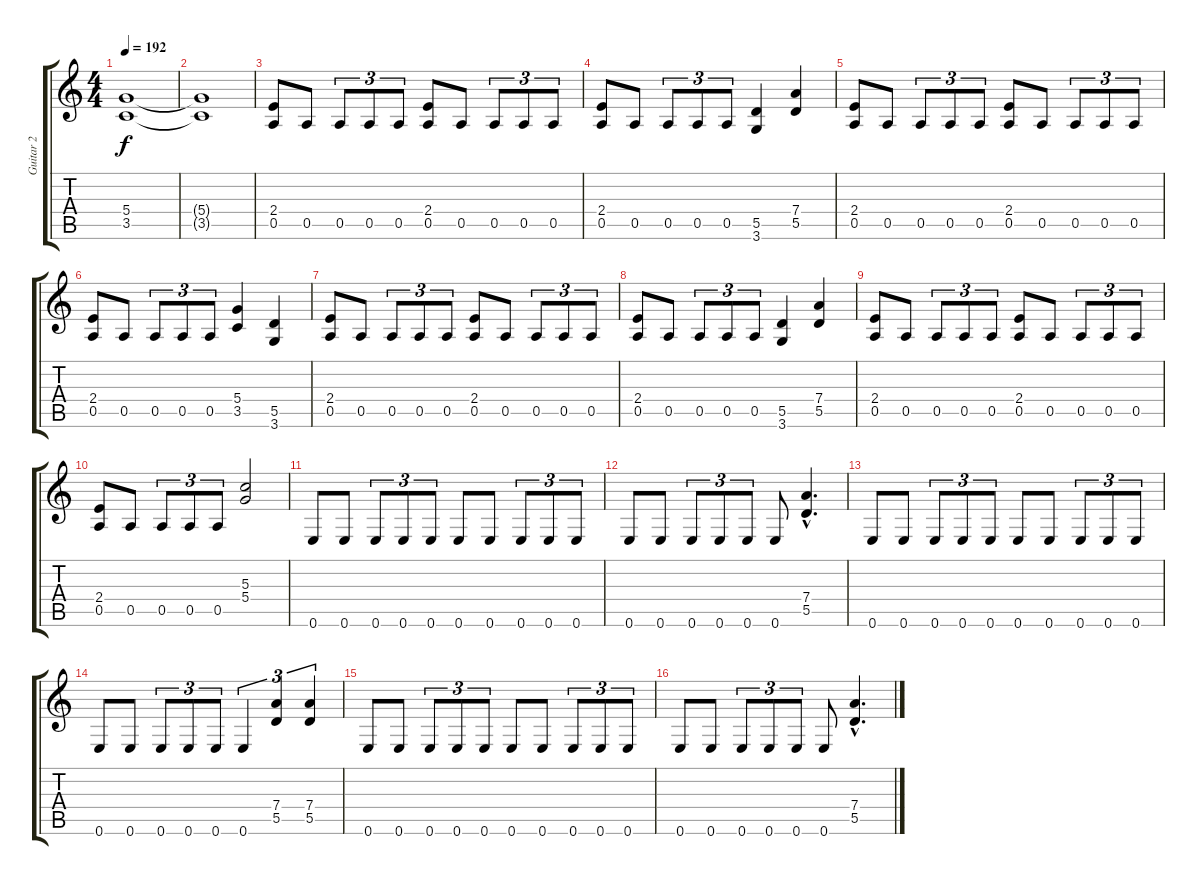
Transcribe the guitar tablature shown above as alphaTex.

\track ("Guitar 2" "Guitar 2") {instrument overdrivenguitar}
\staff {score tabs}
\tuning (E4 B3 G3 D3 A2 E2) {hide}
\ts (4 4)
\tempo 192
\clef g2
\ks c
(5.4{t} 3.5{t}).1{dy f} |
(5.4{t} 3.5{t}).1 |
(2.4 0.5).8 0.5.8 0.5.8{tu (3 2)} 0.5.8{tu (3 2)} 0.5.8{tu (3 2)} (2.4 0.5).8 0.5.8 0.5.8{tu (3 2)} 0.5.8{tu (3 2)} 0.5.8{tu (3 2)} |
(2.4 0.5).8 0.5.8 0.5.8{tu (3 2)} 0.5.8{tu (3 2)} 0.5.8{tu (3 2)} (5.5 3.6).4 (7.4 5.5).4 |
(2.4 0.5).8 0.5.8 0.5.8{tu (3 2)} 0.5.8{tu (3 2)} 0.5.8{tu (3 2)} (2.4 0.5).8 0.5.8 0.5.8{tu (3 2)} 0.5.8{tu (3 2)} 0.5.8{tu (3 2)} |
(2.4 0.5).8 0.5.8 0.5.8{tu (3 2)} 0.5.8{tu (3 2)} 0.5.8{tu (3 2)} (5.4 3.5).4 (5.5 3.6).4 |
(2.4 0.5).8 0.5.8 0.5.8{tu (3 2)} 0.5.8{tu (3 2)} 0.5.8{tu (3 2)} (2.4 0.5).8 0.5.8 0.5.8{tu (3 2)} 0.5.8{tu (3 2)} 0.5.8{tu (3 2)} |
(2.4 0.5).8 0.5.8 0.5.8{tu (3 2)} 0.5.8{tu (3 2)} 0.5.8{tu (3 2)} (5.5 3.6).4 (7.4 5.5).4 |
(2.4 0.5).8 0.5.8 0.5.8{tu (3 2)} 0.5.8{tu (3 2)} 0.5.8{tu (3 2)} (2.4 0.5).8 0.5.8 0.5.8{tu (3 2)} 0.5.8{tu (3 2)} 0.5.8{tu (3 2)} |
(2.4 0.5).8 0.5.8 0.5.8{tu (3 2)} 0.5.8{tu (3 2)} 0.5.8{tu (3 2)} (5.3 5.4).2 |
0.6.8 0.6.8 0.6.8{tu (3 2)} 0.6.8{tu (3 2)} 0.6.8{tu (3 2)} 0.6.8 0.6.8 0.6.8{tu (3 2)} 0.6.8{tu (3 2)} 0.6.8{tu (3 2)} |
0.6.8 0.6.8 0.6.8{tu (3 2)} 0.6.8{tu (3 2)} 0.6.8{tu (3 2)} 0.6.8 (7.4{hac} 5.5{hac}).4{d} |
0.6.8 0.6.8 0.6.8{tu (3 2)} 0.6.8{tu (3 2)} 0.6.8{tu (3 2)} 0.6.8 0.6.8 0.6.8{tu (3 2)} 0.6.8{tu (3 2)} 0.6.8{tu (3 2)} |
0.6.8 0.6.8 0.6.8{tu (3 2)} 0.6.8{tu (3 2)} 0.6.8{tu (3 2)} 0.6.4{tu (3 2)} (7.4 5.5).4{tu (3 2)} (7.4 5.5).4{tu (3 2)} |
0.6.8 0.6.8 0.6.8{tu (3 2)} 0.6.8{tu (3 2)} 0.6.8{tu (3 2)} 0.6.8 0.6.8 0.6.8{tu (3 2)} 0.6.8{tu (3 2)} 0.6.8{tu (3 2)} |
0.6.8 0.6.8 0.6.8{tu (3 2)} 0.6.8{tu (3 2)} 0.6.8{tu (3 2)} 0.6.8 (7.4{hac} 5.5{hac}).4{d}
